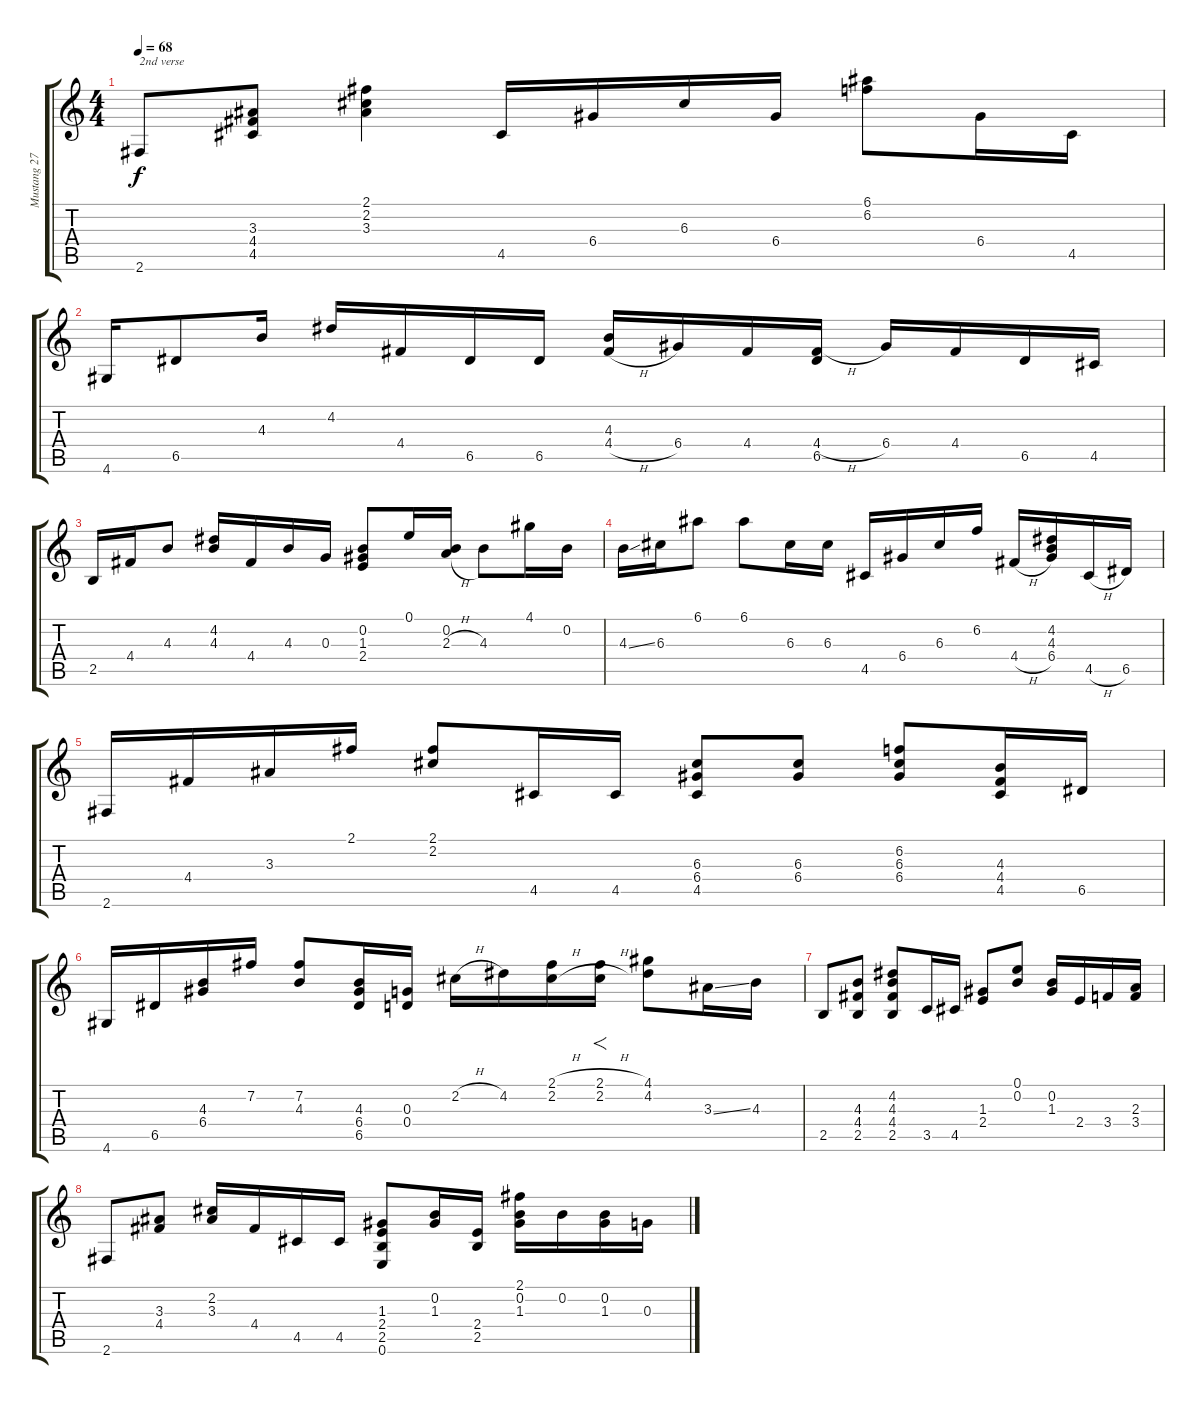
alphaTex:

\track ("Mustang 27" "Mustang 27") {instrument electricguitarclean}
\staff {score tabs}
\tuning (E4 B3 G3 D3 A2 E2) {hide}
\ts (4 4)
\tempo 68
\clef g2
\ks c
2.6.8{txt "2nd verse" dy f} (3.3 4.4 4.5).8 (2.1 2.2 3.3).4 4.5.16 6.4.16 6.3.16 6.4.16 (6.1 6.2).8 6.4.16 4.5.16 |
4.6.16 6.5.8 4.3.16 4.2.16 4.4.16 6.5.16 6.5.16 (4.3 4.4{h}).16 6.4.16 4.4.16 (4.4{h} 6.5).16 6.4.16 4.4.16 6.5.16 4.5.16 |
2.5.16 4.4.16 4.3.8 (4.2 4.3).16 4.4.16 4.3.16 0.3.16 (0.2 1.3 2.4).8 0.1.16 (0.2 2.3{h}).16 4.3.8 4.1.16 0.2.16 |
4.3{ss}.16 6.3.16 6.1.8 6.1.8 6.3.16 6.3.16 4.5.16 6.4.16 6.3.16 6.2.16 4.4{h}.16 (4.2 4.3 6.4).16 4.5{h}.16 6.5.16 |
2.6.16 4.4.16 3.3.16 2.1.16 (2.1 2.2).8 4.5.16 4.5.16 (6.3 6.4 4.5).8 (6.3 6.4).8 (6.2 6.3 6.4).8 (4.3 4.4 4.5).16 6.5.16 |
4.6.16 6.5.16 (4.3 6.4).16 7.2.16 (7.2 4.3).8 (4.3 6.4 6.5).16 (0.3 0.4).16 2.2{h}.16 4.2.16 (2.1{h} 2.2{h}).16 (2.1{h} 2.2{h}).16{f} (4.1 4.2).8 3.3{ss}.16 4.3.16 |
2.5.8 (4.3 4.4 2.5).8 (4.2 4.3 4.4 2.5).8 3.5.16 4.5.16 (1.3 2.4).8 (0.1 0.2).8 (0.2 1.3).16 2.4.16 3.4.16 (2.3 3.4).16 |
2.6.8 (3.3 4.4).8 (2.2 3.3).16 4.4.16 4.5.16 4.5.16 (1.3 2.4 2.5 0.6).8 (0.2 1.3).16 (2.4 2.5).16 (2.1 0.2 1.3).16 0.2.16 (0.2 1.3).16 0.3.16
